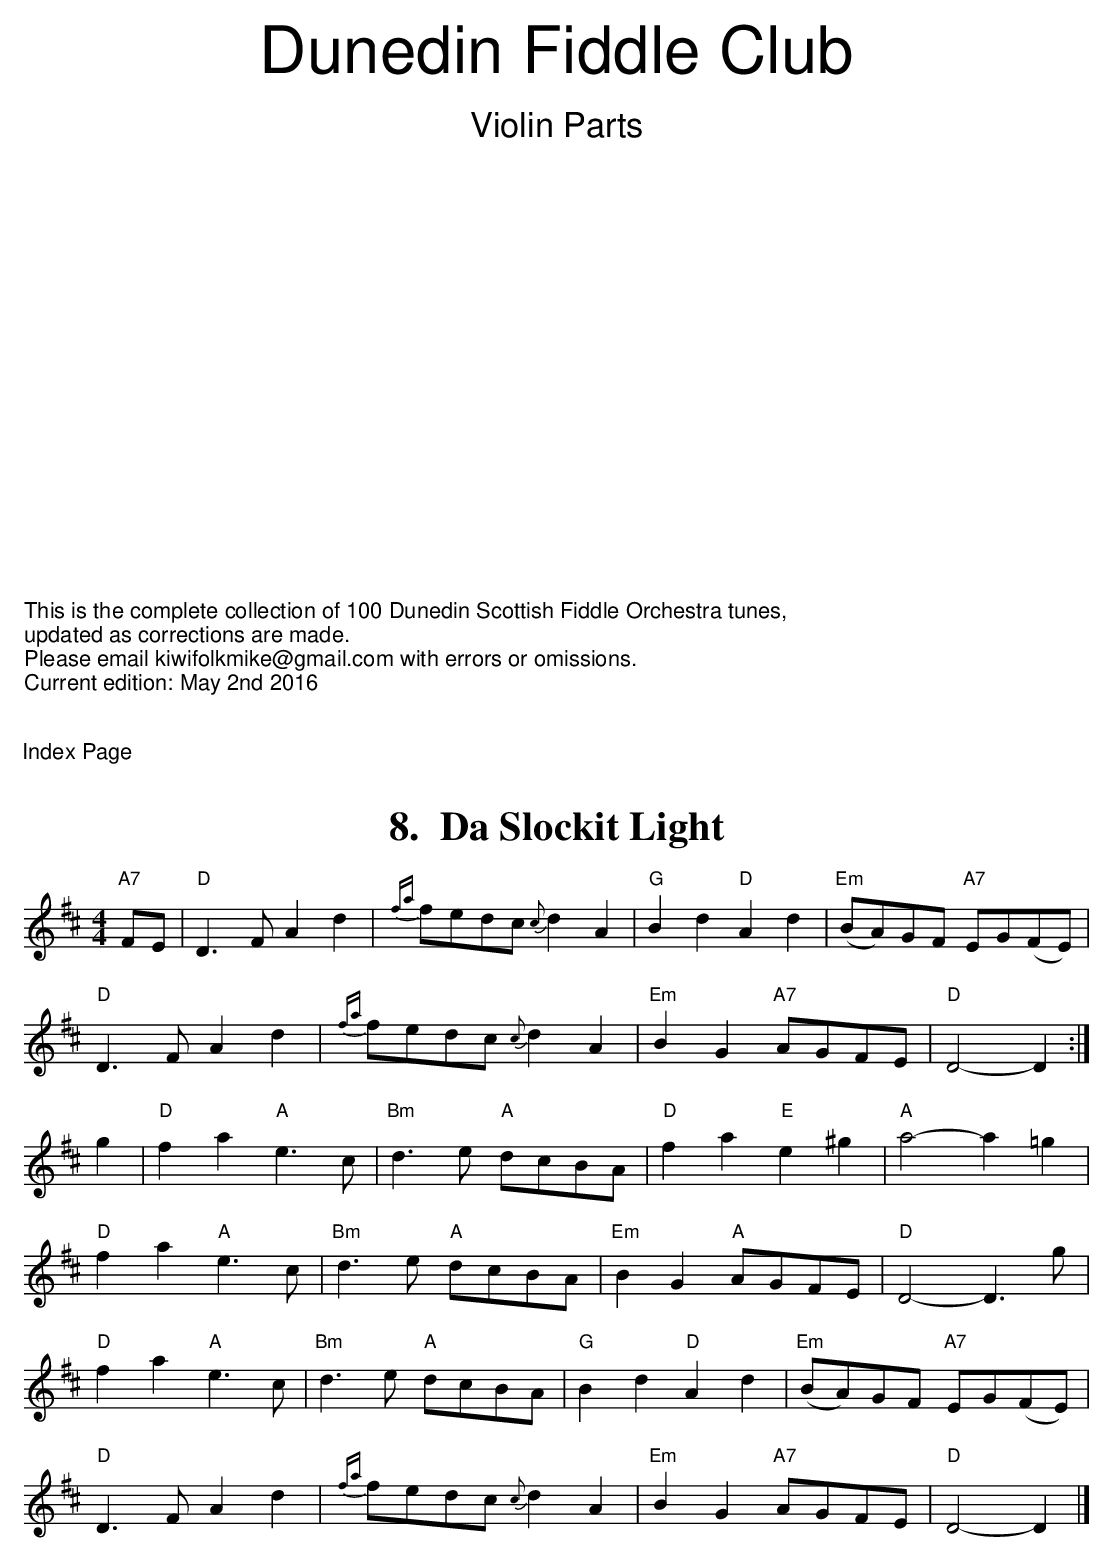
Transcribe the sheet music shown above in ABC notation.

X:1
T: Da Slockit Light
M: 4/4
L: 1/8
%%score 1 | 2
K:Dmaj
V:1
"A7"FE|"D"D3F A2d2|{fa}fedc {c}d2A2|"G"B2d2 "D"A2d2|"Em"(BA)GF "A7"EG(FE)|
"D"D3F A2d2|{fa}fedc {c}d2A2|"Em"B2G2 "A7"AGFE|"D"D4- D2:|
g2|"D"f2a2 "A"e3c|"Bm"d3e "A"dcBA|"D"f2a2 "E"e2^g2|"A"a4- a2=g2|
"D"f2a2 "A"e3c|"Bm"d3e "A"dcBA|"Em"B2G2 "A"AGFE|"D"D4- D3g|
"D"f2a2 "A"e3c|"Bm"d3e "A"dcBA|"G"B2d2 "D"A2d2|"Em"(BA)GF "A7"EG(FE)|
"D"D3F A2d2|{fa}fedc {c}d2A2|"Em"B2G2 "A7"AGFE|"D"D4- D2|]
V:C clef=bass middle=D
A2|D4 A2 D2|F3ED2F2|G4F4|E3DC2A,2|
D4 A2 D2|F3ED2F2|E2G2A2A,2|D4D2:|
z2|d4c4|B4A4|D2F2E2B,2|A,2E2C2A,2|
d4c4|B4A4|E2G2A2A,2|D4D4|
d4c4|B4A4|G4F4|E3DC2A,2|
D4 A2 D2|F3ED2F2|E2G2A2A,2|D4D2|]
